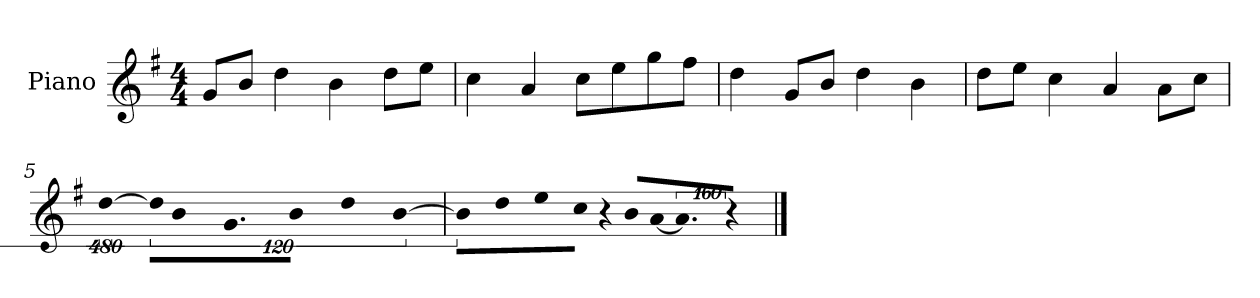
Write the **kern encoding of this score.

**kern
*part1
*staff1
*I"Piano
*I'P-no
*clefG2
*k[f#]
*M4/4
*MM90
=1
8g/L
8b/J
4dd\
4b\
8dd\L
8ee\J
=2
4cc\
4a/
8cc\L
8ee\
8gg\
8ff#\J
=3
4dd\
8g/L
8b/J
4dd\
4b\
=4
8dd\L
8ee\J
4cc\
4a/
8a\L
8cc\J
=5
!LO:N:vis=4
[1920%427dd\
!LO:N:vis=16
1920%107dd\KL]
!LO:N:vis=8
640%71b\
9.g\
!LO:N:vis=8
640%71b\J
!LO:N:vis=4
1920%427dd\
!LO:N:vis=8
[640%71b\
!!LO:LB:g=z
=6
!LO:N:vis=8
960%137b\L]
!LO:N:vis=8
960%137dd\
!LO:N:vis=8
960%137ee\
!LO:N:vis=16
1920%137cc\Jk
!LO:N:vis=16
1920%137r
!LO:N:vis=16
1920%137b/LL
!LO:N:vis=16
[1920%137a/J
!LO:N:vis=8.
640%137a/J]
!LO:N:vis=16
1920%137r
==
*-
